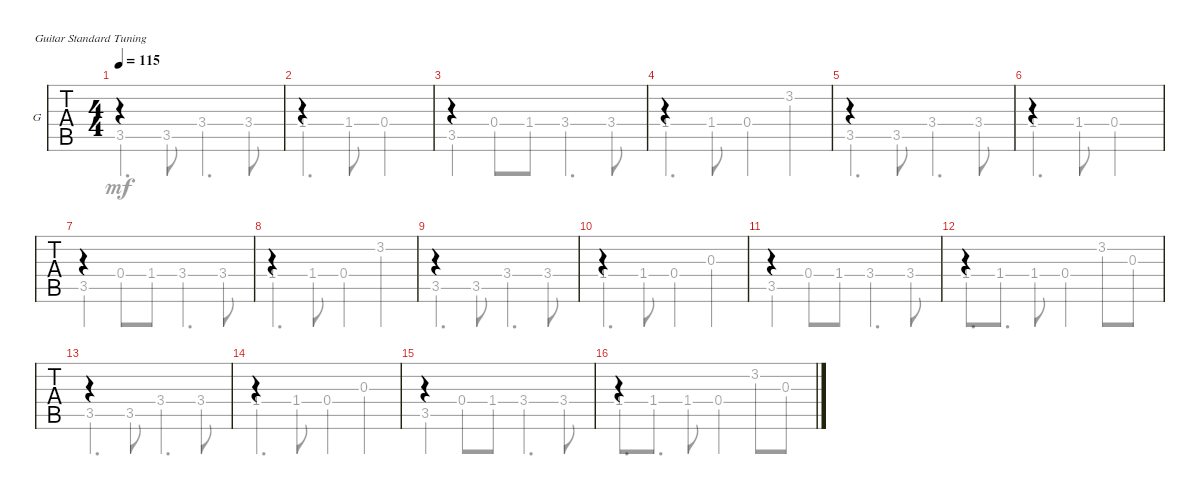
\bracketExtendMode groupsimilarinstruments
\firstSystemTrackNameOrientation horizontal
\otherSystemsTrackNameOrientation horizontal
\track ("Guitar (Var 2)" "G") {instrument acousticguitarsteel}
\staff {tabs}
\tuning (E4 B3 G3 D3 A2 E2)
\voice
\ts (4 4)
\tempo 115
\clef g2
\ks eb
|
|
|
|
|
|
|
|
|
|
|
|
|
|
|
\voice
\clef g2
\ks eb
3.5.4{d dy mf} 3.5.8 3.4.4{d} 3.4.8 |
1.4.4{d} 1.4.8 0.4.2 |
3.5.4 0.4.8 1.4.8 3.4.4{d} 3.4.8 |
1.4.4{d} 1.4.8 0.4.4 3.2.4 |
3.5.4{d} 3.5.8 3.4.4{d} 3.4.8 |
1.4.4{d} 1.4.8 0.4.2 |
3.5.4 0.4.8 1.4.8 3.4.4{d} 3.4.8 |
1.4.4{d} 1.4.8 0.4.4 3.2.4 |
3.5.4{d} 3.5.8 3.4.4{d} 3.4.8 |
1.4.4{d} 1.4.8 0.4.4 0.3.4 |
3.5.4 0.4.8 1.4.8 3.4.4{d} 3.4.8 |
1.4.8{d} 1.4.8{d} 1.4.8 0.4.4 3.2.8 0.3.8 |
3.5.4{d} 3.5.8 3.4.4{d} 3.4.8 |
1.4.4{d} 1.4.8 0.4.4 0.3.4 |
3.5.4 0.4.8 1.4.8 3.4.4{d} 3.4.8 |
1.4.8{d} 1.4.8{d} 1.4.8 0.4.4 3.2.8 0.3.8
